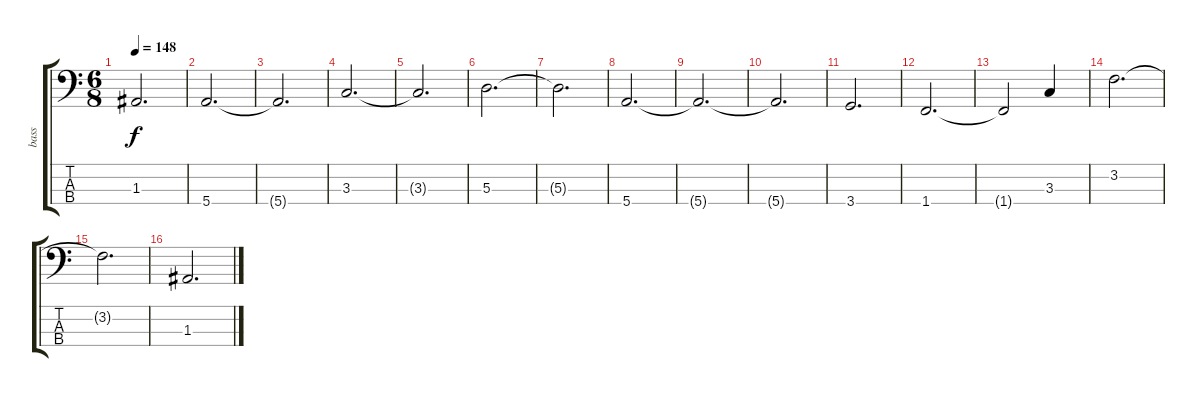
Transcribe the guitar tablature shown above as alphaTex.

\track ("bass" "bass") {instrument electricbassfinger}
\staff {score tabs}
\tuning (G2 D2 A1 E1) {hide}
\ts (6 8)
\tempo 148
\clef f4
\ks c
1.3{t}.2{d dy f} |
5.4.2{d} |
5.4{t}.2{d} |
3.3.2{d} |
3.3{t}.2{d} |
5.3.2{d} |
5.3{t}.2{d} |
5.4.2{d} |
5.4{t}.2{d} |
5.4{t}.2{d} |
3.4.2{d} |
1.4.2{d} |
1.4{t}.2 3.3.4 |
3.2.2{d} |
3.2{t}.2{d} |
1.3.2{d}
